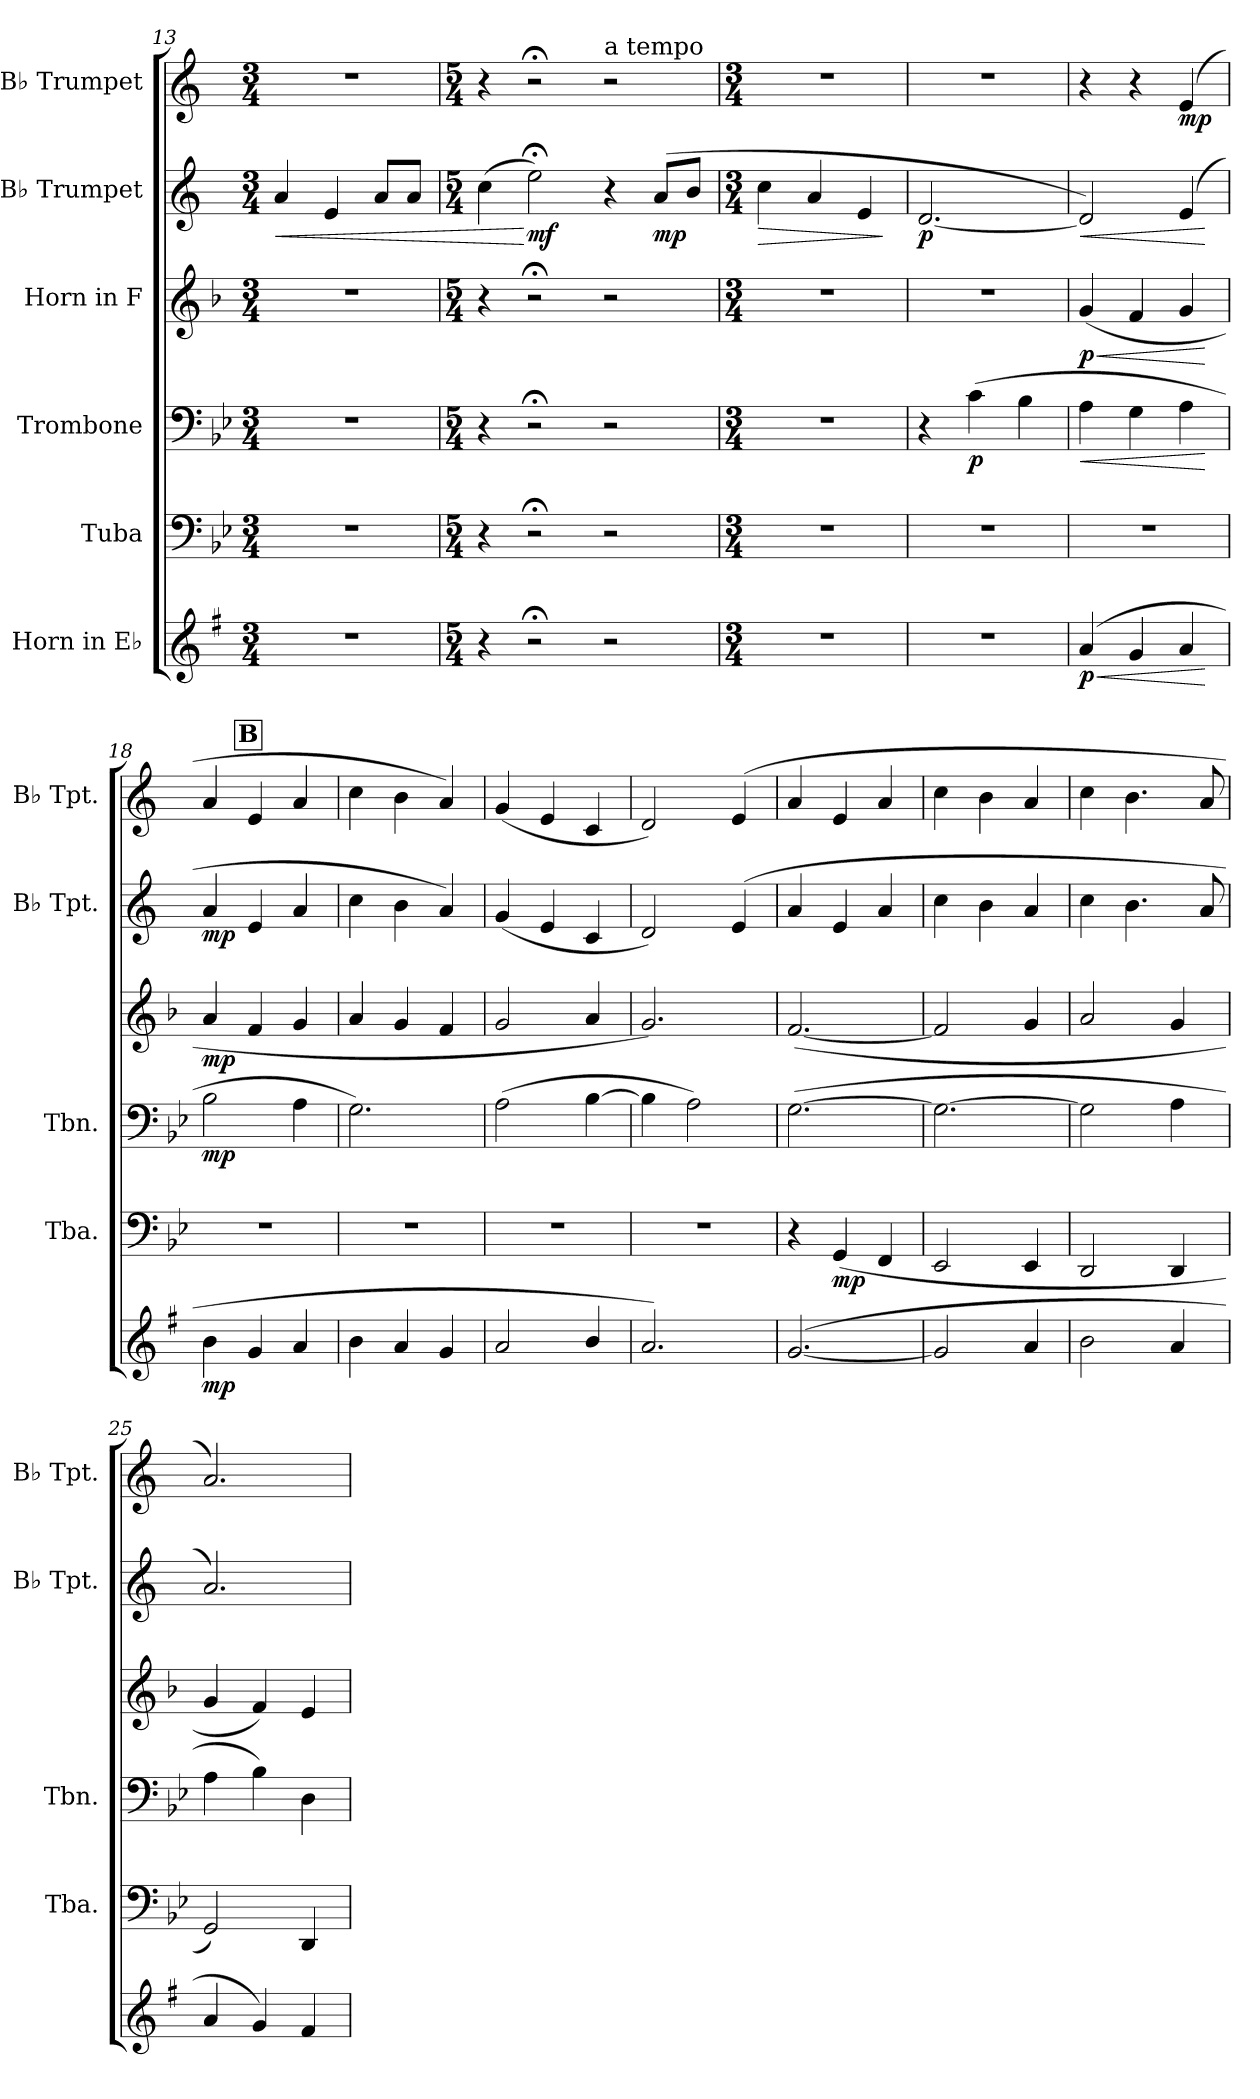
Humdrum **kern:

**kern	**dynam	**kern	**dynam	**kern	**dynam	**kern	**dynam	**kern	**dynam	**kern	**dynam
*part6	*part6	*part5	*part5	*part4	*part4	*part3	*part3	*part2	*part2	*part1	*part1
*staff6	*staff6	*staff5	*staff5	*staff4	*staff4	*staff3	*staff3	*staff2	*staff2	*staff1	*staff1
*I"Horn in E♭	*	*I"Tuba	*	*I"Trombone	*	*I"Horn in F	*	*I"B♭ Trumpet	*	*I"B♭ Trumpet	*
*	*	*I'Tba.	*	*I'Tbn.	*	*	*	*I'B♭ Tpt.	*	*I'B♭ Tpt.	*
*clefG2	*	*clefF4	*	*clefF4	*	*clefG2	*	*clefG2	*	*clefG2	*
*ITrd4c7	*	*	*	*	*	*ITrd4c7	*	*ITrd1c2	*	*ITrd1c2	*
*k[]	*	*k[b-e-]	*	*k[b-e-]	*	*k[b-e-]	*	*k[b-e-]	*	*k[b-e-]	*
*M3/4	*	*M3/4	*	*M3/4	*	*M3/4	*	*M3/4	*	*M3/4	*
*MM96	*	*MM96	*	*MM96	*	*MM96	*	*MM96	*	*MM96	*
=13	=13	=13	=13	=13	=13	=13	=13	=13	=13	=13	=13
!	!	!	!	!	!	!	!	!	!	!LO:TX:t=rit	!
!	!	!	!	!	!	!	!	!	!LO:HP:b	!	!
*	*	*	*	*	*	*	*	*	*	*^	*
2.r	.	2.r	.	2.r	.	2.r	.	4g/	<	2.r	2ryy	.
.	.	.	.	.	.	.	.	4d/	.	.	.	.
*	*	*	*	*	*	*	*	*	*	*MM90	*	*
.	.	.	.	.	.	.	.	8g/L	.	.	4ryy	.
.	.	.	.	.	.	.	.	8g/J	.	.	.	.
*	*	*	*	*	*	*	*	*	*	*v	*v	*
!!LO:LB:g=z
=14	=14	=14	=14	=14	=14	=14	=14	=14	=14	=14	=14
*M5/4	*	*M5/4	*	*M5/4	*	*M5/4	*	*M5/4	*	*M5/4	*
*	*	*	*	*	*	*	*	*	*	*MM80	*
4r	.	4r	.	4r	.	4r	.	(>4b-\	.	4r	.
*	*	*	*	*	*	*	*	*	*	*MM60	*
!	!	!	!	!	!	!	!	!	!LO:DY:n=1:b	!	!
2r;<	.	2r;<	.	2r;<	.	2r;<	.	2dd;<\)	[ mf	2r;<	.
*	*	*	*	*	*	*	*	*	*	*MM100	*
!	!	!	!	!	!	!	!	!	!	!LO:TX:a:t=a tempo	!
2r	.	2r	.	2r	.	2r	.	4r	.	2r	.
!	!	!	!	!	!	!	!	!	!LO:DY:n=2:b	!	!
.	.	.	.	.	.	.	.	(>8g/L	mp	.	.
.	.	.	.	.	.	.	.	8a/J	.	.	.
=15	=15	=15	=15	=15	=15	=15	=15	=15	=15	=15	=15
*M3/4	*	*M3/4	*	*M3/4	*	*M3/4	*	*M3/4	*	*M3/4	*
!	!	!	!	!	!	!	!	!	!LO:HP:b	!	!
2.r	.	2.r	.	2.r	.	2.r	.	4b-\	>	2.r	.
.	.	.	.	.	.	.	.	4g/	.	.	.
.	.	.	.	.	.	.	.	4d/	.	.	.
.	.	.	.	.	.	.	.	.	]	.	.
=16	=16	=16	=16	=16	=16	=16	=16	=16	=16	=16	=16
!	!	!	!	!	!	!	!	!	!LO:DY:b	!	!
2.r	.	2.r	.	4r	.	2.r	.	[2.c/	p	2.r	.
!	!	!	!	!	!LO:DY:b	!	!	!	!	!	!
.	.	.	.	(>4c\	p	.	.	.	.	.	.
.	.	.	.	4B-\	.	.	.	.	.	.	.
=17	=17	=17	=17	=17	=17	=17	=17	=17	=17	=17	=17
!	!LO:HP:b	!	!	!	!LO:HP:b	!	!LO:HP:b	!	!LO:HP:b	!	!
!	!LO:DY:n=1:b	!	!	!	!	!	!LO:DY:n=1:b	!	!	!	!
(<4d/	< p	2.r	.	4A\	<	(<4c/	< p	2c/])	<	4r	.
4c/	.	.	.	4G\	.	4B-/	.	.	.	4r	.
!	!	!	!	!	!	!	!	!	!	!	!LO:DY:b
4d/	.	.	.	4A\	.	4c/	.	(>4d/	.	(>4d/	mp
.	[	.	.	.	[	.	[	.	[	.	.
!!LO:REH:place=s1:a:B:fs=14:t=B:qo=1
=18	=18	=18	=18	=18	=18	=18	=18	=18	=18	=18	=18
!	!LO:DY:b	!	!	!	!LO:DY:b	!	!LO:DY:b	!	!LO:DY:b	!	!
4e\	mp	2.r	.	2B-\	mp	4d/	mp	4g/	mp	4g/	.
4c/	.	.	.	.	.	4B-/	.	4d/	.	4d/	.
4d/	.	.	.	4A\	.	4c/	.	4g/	.	4g/	.
=19	=19	=19	=19	=19	=19	=19	=19	=19	=19	=19	=19
4e\	.	2.r	.	2.G\)	.	4d/	.	4b-\	.	4b-\	.
4d/	.	.	.	.	.	4c/	.	4a\	.	4a\	.
4c/	.	.	.	.	.	4B-/	.	4g/)	.	4g/)	.
=20	=20	=20	=20	=20	=20	=20	=20	=20	=20	=20	=20
2d/	.	2.r	.	(>2A\	.	2c/	.	(<4f/	.	(<4f/	.
.	.	.	.	.	.	.	.	4d/	.	4d/	.
4e/	.	.	.	[4B-\	.	4d/	.	4B-/	.	4B-/	.
=21	=21	=21	=21	=21	=21	=21	=21	=21	=21	=21	=21
2.d/)	.	2.r	.	4B-\]	.	2.c/)	.	2c/)	.	2c/)	.
.	.	.	.	2A\)	.	.	.	.	.	.	.
.	.	.	.	.	.	.	.	(>4d/	.	(>4d/	.
=22	=22	=22	=22	=22	=22	=22	=22	=22	=22	=22	=22
(<[2.c/	.	4r	.	(>[2.G\	.	(<[2.B-/	.	4g/	.	4g/	.
!	!	!	!LO:DY:b	!	!	!	!	!	!	!	!
.	.	(<4GG/	mp	.	.	.	.	4d/	.	4d/	.
.	.	4FF/	.	.	.	.	.	4g/	.	4g/	.
=23	=23	=23	=23	=23	=23	=23	=23	=23	=23	=23	=23
2c/]	.	2EE-/	.	2.G\_	.	2B-/]	.	4b-\	.	4b-\	.
.	.	.	.	.	.	.	.	4a\	.	4a\	.
4d/	.	4EE-/	.	.	.	4c/	.	4g/	.	4g/	.
=24	=24	=24	=24	=24	=24	=24	=24	=24	=24	=24	=24
2e\	.	2DD/	.	2G\]	.	2d/	.	4b-\	.	4b-\	.
.	.	.	.	.	.	.	.	4.a\	.	4.a\	.
4d/	.	4DD/	.	4A\	.	4c/	.	.	.	.	.
.	.	.	.	.	.	.	.	8g/	.	8g/	.
=25	=25	=25	=25	=25	=25	=25	=25	=25	=25	=25	=25
4d/	.	2GG/)	.	4A\	.	4c/	.	2.g/)	.	2.g/)	.
4c/)	.	.	.	4B-\)	.	4B-/)	.	.	.	.	.
4B/	.	4DD/	.	4D\	.	4A/	.	.	.	.	.
=	=	=	=	=	=	=	=	=	=	=	=
*-	*-	*-	*-	*-	*-	*-	*-	*-	*-	*-	*-
